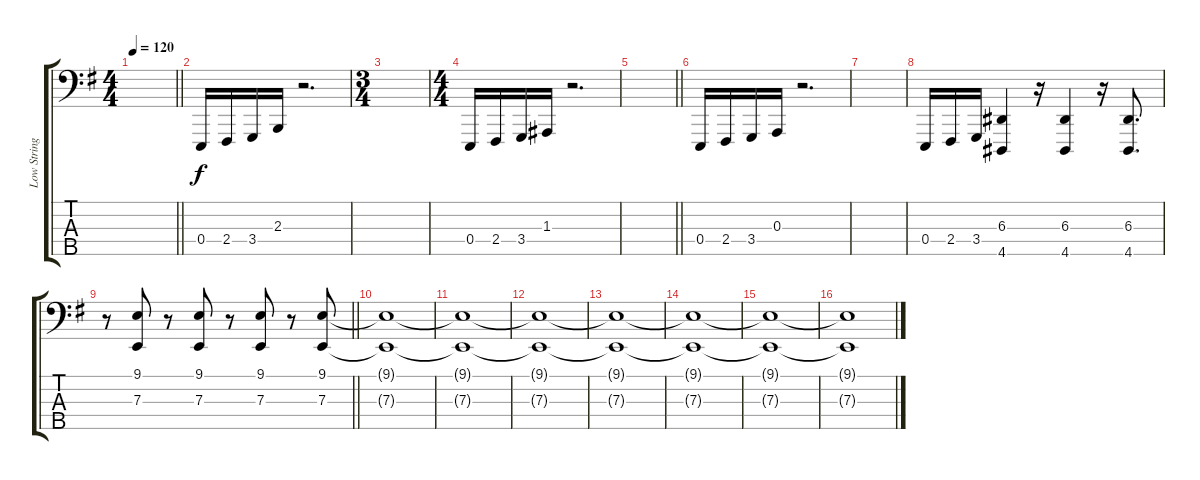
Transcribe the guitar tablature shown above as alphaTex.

\track ("Low Strings Standard" "Low String") {instrument stringensemble1}
\staff {score tabs}
\tuning (G2 D2 A1 E1 B0) {hide}
\ts (4 4)
\tempo 120
\clef f4
\barLineRight lightlight
\ks eminor
|
0.4.16{volume 13} 2.4.16 3.4.16 2.3.16 r.2{d} |
\ts (3 4)
|
\ts (4 4)
0.4.16 2.4.16 3.4.16 1.3.16 r.2{d} |
\barLineRight lightlight
|
0.4.16 2.4.16 3.4.16 0.3.16 r.2{d} |
|
0.4.16 2.4.16 3.4.16 (6.3 4.5).4 r.16 (6.3 4.5).4 r.16 (6.3 4.5).8{d} |
\barLineRight lightlight
r.8 (9.1 7.3).8 r.8 (9.1 7.3).8 r.8 (9.1 7.3).8 r.8 (9.1 7.3).8 |
\section ("" "")
(9.1{t} 7.3{t}).1 |
(9.1{t} 7.3{t}).1 |
(9.1{t} 7.3{t}).1 |
(9.1{t} 7.3{t}).1 |
(9.1{t} 7.3{t}).1 |
(9.1{t} 7.3{t}).1 |
(9.1{t} 7.3{t}).1{volume 16}
